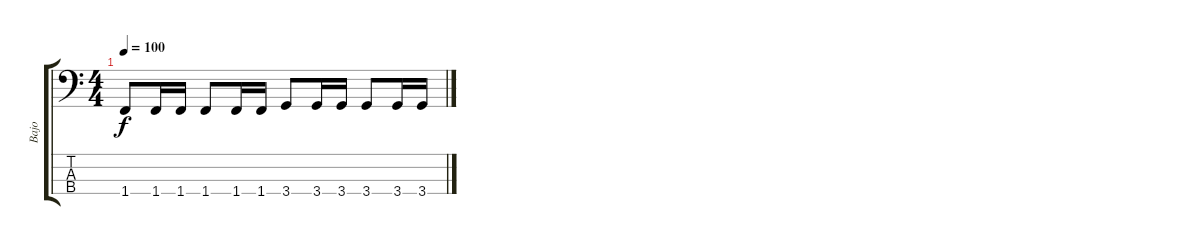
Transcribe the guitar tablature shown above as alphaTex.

\track ("Bajo" "Bajo") {instrument electricbassfinger}
\staff {score tabs}
\tuning (G2 D2 A1 E1) {hide}
\ts (4 4)
\tempo 100
\clef f4
\ks c
1.4.8{dy f} 1.4.16 1.4.16 1.4.8 1.4.16 1.4.16 3.4.8 3.4.16 3.4.16 3.4.8 3.4.16 3.4.16
